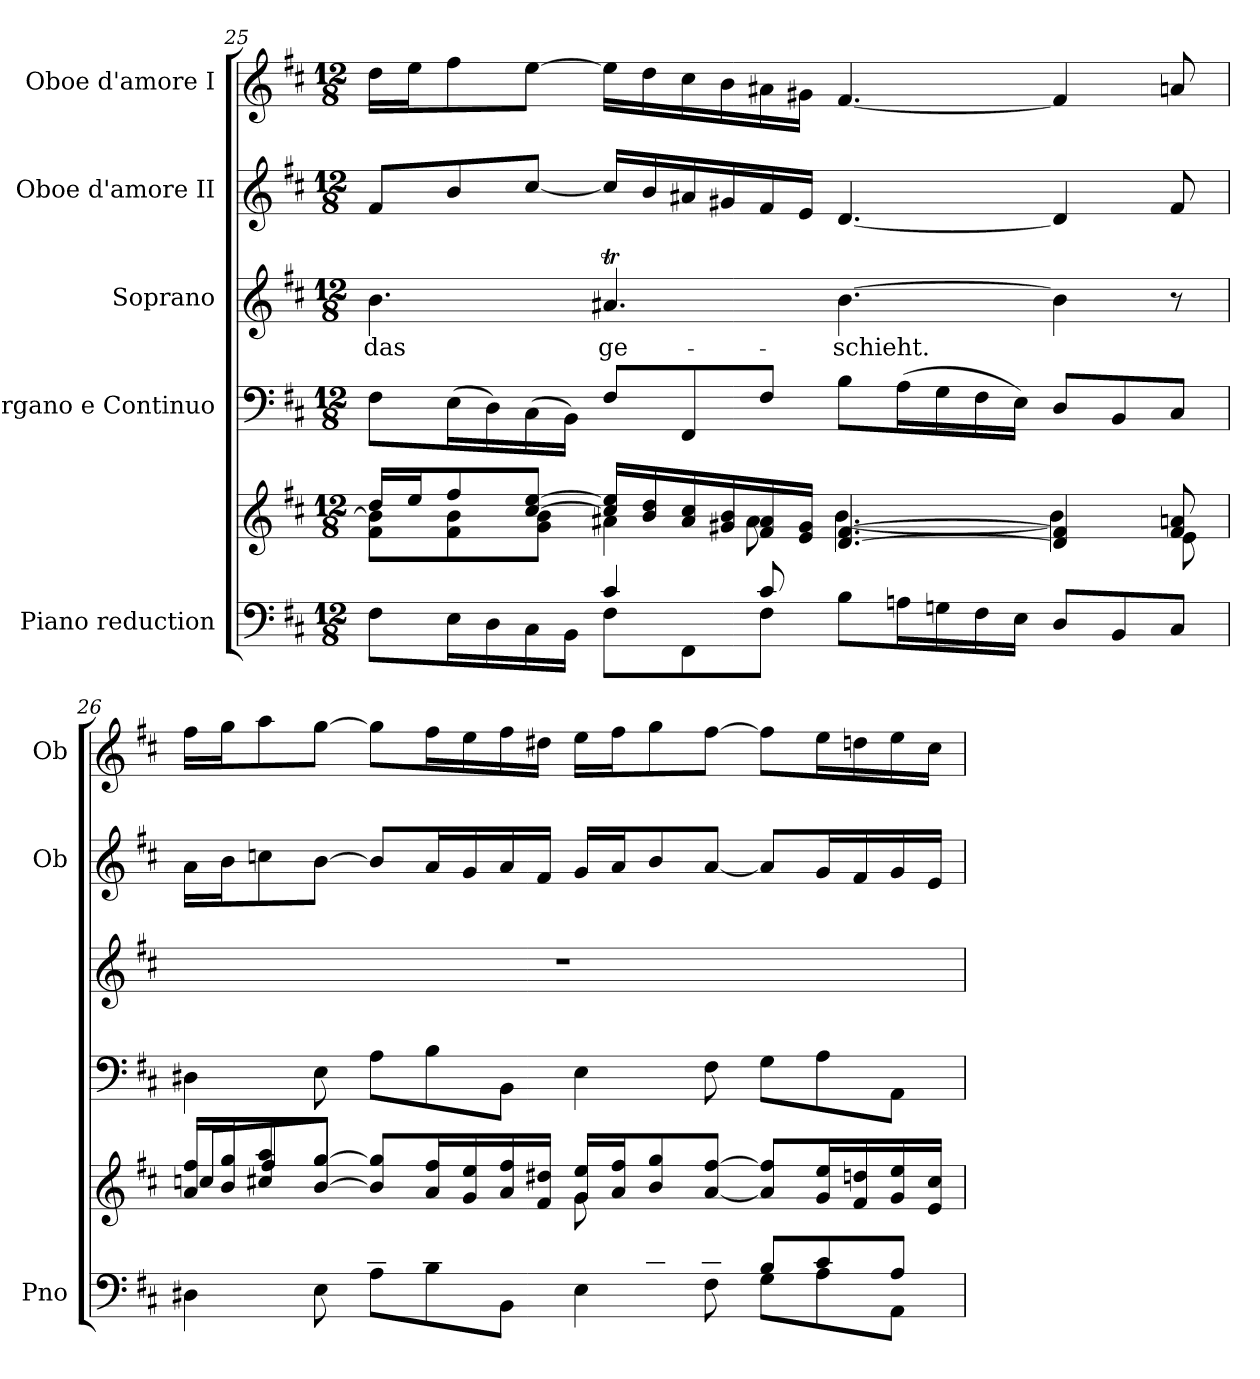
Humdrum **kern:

**kern	**kern	**kern	**kern	**text	**kern	**kern
*part5	*part5	*part4	*part3	*part3	*part2	*part1
*staff6	*staff5	*staff4	*staff3	*staff3	*staff2	*staff1
*I"Piano reduction	*	*I"Organo e Continuo	*I"Soprano	*	*I"Oboe d'amore II	*I"Oboe d'amore I
*I'Pno	*	*	*	*	*I'Ob	*I'Ob
!!LO:PB:g=z
*clefF4	*clefG2	*clefF4	*clefG2	*	*clefG2	*clefG2
*k[f#c#]	*k[f#c#]	*k[f#c#]	*k[f#c#]	*	*k[f#c#]	*k[f#c#]
*M12/8	*M12/8	*M12/8	*M12/8	*	*M12/8	*M12/8
=25	=25	=25	=25	=25	=25	=25
*^	*^	*	*	*	*	*
!	!	!	!	!	!	!LO:LY:b	!	!
4.ryy	8F#\L	16dd/LL	8f#\ 8b\]L	8F#\L	4.b\	das	8f#/L	16dd\LL
.	.	16ee/J	.	.	.	.	.	16ee\J
.	16E\L	8ff#/	8f#\ 8b\	(16E\L	.	.	8b/	8ff#\
.	16D\	.	.	16D\)	.	.	.	.
.	16C#\	[8cc#/ [8ee/J	8g\ 8b\J	(16C#\	.	.	[8cc#/J	[8ee\J
.	16BB\JJ	.	.	16BB\JJ)	.	.	.	.
!	!	!	!	!	!	!LO:LY:b	!	!
4c#/	8F#\L	16cc#/] 16ee/]LL	4a#X\	8F#/L	4.a#Xt/	ge-	16cc#/LL]	16ee\LL]
.	.	16b/ 16dd/	.	.	.	.	16b/	16dd\
.	8FF#\	16a#/ 16cc#/	.	8FF#/	.	.	16a#X/	16cc#\
.	.	16g#X/ 16b/	.	.	.	.	16g#X/	16b\
8c#/	8F#\J	16f#/ 16a#/	8a#\	8F#/J	.	.	16f#/	16a#X\
.	.	16e/ 16g#/JJ	.	.	.	.	16e/JJ	16g#X\JJ
!	!	!	!	!	!	!LO:LY:b	!	!
2.ryy	8B\L	[<4.d/ [<4.f#/	[>4.b\	8B\L	[4.b\	-schieht.	[4.d/	[4.f#/
.	16An\L	.	.	(16A\L	.	.	.	.
.	16Gn\	.	.	16G\	.	.	.	.
.	16F#\	.	.	16F#\	.	.	.	.
.	16E\JJ	.	.	16E\JJ)	.	.	.	.
.	8D/L	4d/] 4f#/]	4b\]	8D/L	4b\]	.	4d/]	4f#/]
.	8BB/	.	.	8BB/	.	.	.	.
.	8C#/J	8f#/ 8an/	8e\	8C#/J	8r	.	8f#/	8an/
=26	=26	=26	=26	=26	=26	=26	=26	=26
4.ryy	4D#X\	16a/ 16ff#/LL	8ccn/L	4D#X\	1.r	.	16a\LL	16ff#\LL
.	.	16b/ 16gg/J	.	.	.	.	16b\J	16gg\J
.	.	8cc#X/ 8aa/	8ff#/	.	.	.	8ccn\	8aa\
.	8E\	[>8b/ [8gg/J	8gg/J	8E\	.	.	[8b\J	[8gg\J
8c#X/L	8A\L	8b/] 8gg/]L	4.ryy	8A\L	.	.	8b/L]	8gg\L]
8d#X/	8B\	16a/ 16ff#/L	.	8B\	.	.	16a/L	16ff#\L
.	.	16g/ 16ee/	.	.	.	.	16g/	16ee\
8B/J	8BB\J	16a/ 16ff#/	.	8BB\J	.	.	16a/	16ff#\
.	.	16f#/ 16dd#X/JJ	.	.	.	.	16f#/JJ	16dd#X\JJ
8ryy	4E\	16g/ 16ee/LL	8g\L	4E\	.	.	16g/LL	16ee\LL
.	.	16a/ 16ff#/J	.	.	.	.	16a/J	16ff#\J
8c#/	.	8b/ 8gg/	2ryy	.	.	.	8b/	8gg\
8dn/J	8F#\	[>8a/ [8ff#/J	.	8F#\	.	.	[8a/J	[8ff#\J
8B/L	8G\L	8a/] 8ff#/]L	.	8G\L	.	.	8a/L]	8ff#\L]
8c#/	8A\	16g/ 16ee/L	.	8A\	.	.	16g/L	16ee\L
.	.	16f#/ 16ddn/	.	.	.	.	16f#/	16ddn\
8A/J	8AA\J	16g/ 16ee/	8ryy	8AA\J	.	.	16g/	16ee\
.	.	16e/ 16cc#/JJ	.	.	.	.	16e/JJ	16cc#\JJ
*v	*v	*	*	*	*	*	*	*
*	*v	*v	*	*	*	*	*
=	=	=	=	=	=	=
*-	*-	*-	*-	*-	*-	*-
